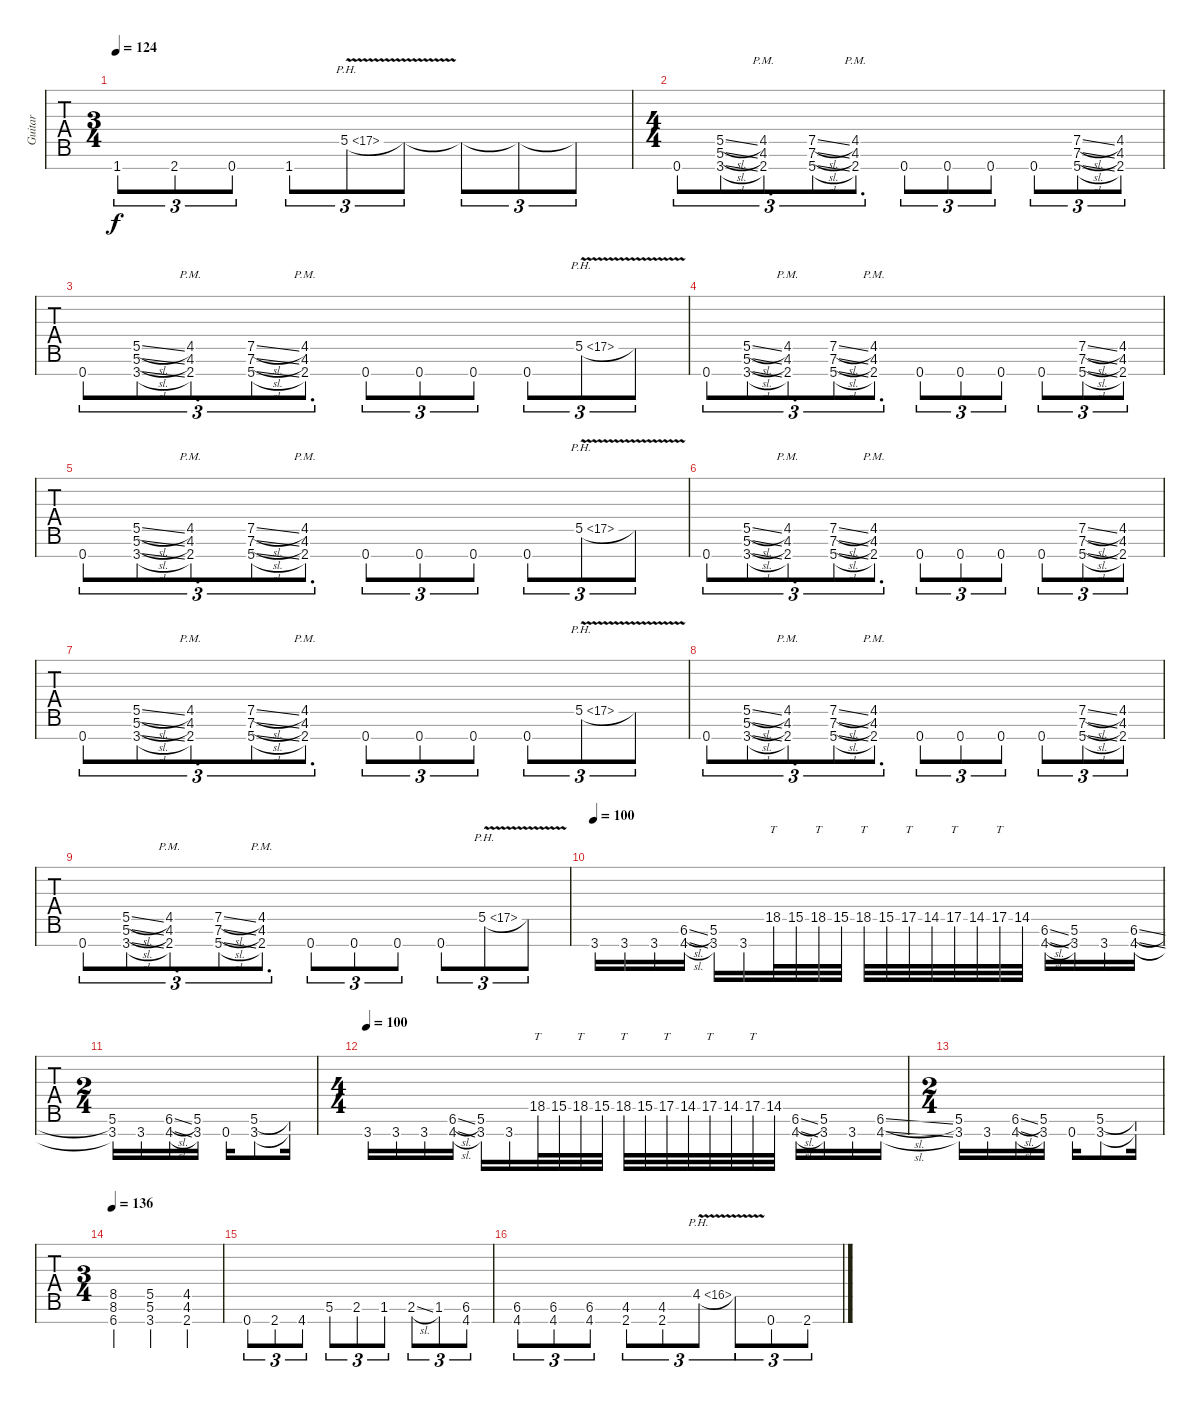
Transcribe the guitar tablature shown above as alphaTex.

\track ("Guitar" "Guitar") {instrument overdrivenguitar}
\staff {tabs}
\tuning (Eb4 Bb3 Gb3 Db3 Ab2 Eb2 Bb1) {hide}
\ts (3 4)
\tempo 124
\clef f4
\ks c
1.7.8{tu (3 2) dy f} 2.7.8{tu (3 2)} 0.7.8{tu (3 2)} 1.7.8{tu (3 2)} 5.5{ph 12 v}.8{tu (3 2)} 5.5{t}.8{tu (3 2)} 5.5{t}.8{tu (3 2)} 5.5{t}.8{tu (3 2)} 5.5{t}.8{tu (3 2)} |
\ts (4 4)
0.7.8{tu (3 2)} (5.5{sl} 5.6{sl} 3.7{sl}).8{tu (3 2)} (4.5{pm} 4.6{pm} 2.7{pm}).8{d tu (3 2)} (7.5{sl} 7.6{sl} 5.7{sl}).8{tu (3 2)} (4.5{pm} 4.6{pm} 2.7{pm}).8{d tu (3 2)} 0.7.8{tu (3 2)} 0.7.8{tu (3 2)} 0.7.8{tu (3 2)} 0.7.8{tu (3 2)} (7.5{sl} 7.6{sl} 5.7{sl}).8{tu (3 2)} (4.5 4.6 2.7).8{tu (3 2)} |
0.7.8{tu (3 2)} (5.5{sl} 5.6{sl} 3.7{sl}).8{tu (3 2)} (4.5{pm} 4.6{pm} 2.7{pm}).8{d tu (3 2)} (7.5{sl} 7.6{sl} 5.7{sl}).8{tu (3 2)} (4.5{pm} 4.6{pm} 2.7{pm}).8{d tu (3 2)} 0.7.8{tu (3 2)} 0.7.8{tu (3 2)} 0.7.8{tu (3 2)} 0.7.8{tu (3 2)} 5.5{ph 12 v}.8{tu (3 2)} 5.5{t}.8{tu (3 2)} |
0.7.8{tu (3 2)} (5.5{sl} 5.6{sl} 3.7{sl}).8{tu (3 2)} (4.5{pm} 4.6{pm} 2.7{pm}).8{d tu (3 2)} (7.5{sl} 7.6{sl} 5.7{sl}).8{tu (3 2)} (4.5{pm} 4.6{pm} 2.7{pm}).8{d tu (3 2)} 0.7.8{tu (3 2)} 0.7.8{tu (3 2)} 0.7.8{tu (3 2)} 0.7.8{tu (3 2)} (7.5{sl} 7.6{sl} 5.7{sl}).8{tu (3 2)} (4.5 4.6 2.7).8{tu (3 2)} |
0.7.8{tu (3 2)} (5.5{sl} 5.6{sl} 3.7{sl}).8{tu (3 2)} (4.5{pm} 4.6{pm} 2.7{pm}).8{d tu (3 2)} (7.5{sl} 7.6{sl} 5.7{sl}).8{tu (3 2)} (4.5{pm} 4.6{pm} 2.7{pm}).8{d tu (3 2)} 0.7.8{tu (3 2)} 0.7.8{tu (3 2)} 0.7.8{tu (3 2)} 0.7.8{tu (3 2)} 5.5{ph 12 v}.8{tu (3 2)} 5.5{t}.8{tu (3 2)} |
0.7.8{tu (3 2)} (5.5{sl} 5.6{sl} 3.7{sl}).8{tu (3 2)} (4.5{pm} 4.6{pm} 2.7{pm}).8{d tu (3 2)} (7.5{sl} 7.6{sl} 5.7{sl}).8{tu (3 2)} (4.5{pm} 4.6{pm} 2.7{pm}).8{d tu (3 2)} 0.7.8{tu (3 2)} 0.7.8{tu (3 2)} 0.7.8{tu (3 2)} 0.7.8{tu (3 2)} (7.5{sl} 7.6{sl} 5.7{sl}).8{tu (3 2)} (4.5 4.6 2.7).8{tu (3 2)} |
0.7.8{tu (3 2)} (5.5{sl} 5.6{sl} 3.7{sl}).8{tu (3 2)} (4.5{pm} 4.6{pm} 2.7{pm}).8{d tu (3 2)} (7.5{sl} 7.6{sl} 5.7{sl}).8{tu (3 2)} (4.5{pm} 4.6{pm} 2.7{pm}).8{d tu (3 2)} 0.7.8{tu (3 2)} 0.7.8{tu (3 2)} 0.7.8{tu (3 2)} 0.7.8{tu (3 2)} 5.5{ph 12 v}.8{tu (3 2)} 5.5{t}.8{tu (3 2)} |
0.7.8{tu (3 2)} (5.5{sl} 5.6{sl} 3.7{sl}).8{tu (3 2)} (4.5{pm} 4.6{pm} 2.7{pm}).8{d tu (3 2)} (7.5{sl} 7.6{sl} 5.7{sl}).8{tu (3 2)} (4.5{pm} 4.6{pm} 2.7{pm}).8{d tu (3 2)} 0.7.8{tu (3 2)} 0.7.8{tu (3 2)} 0.7.8{tu (3 2)} 0.7.8{tu (3 2)} (7.5{sl} 7.6{sl} 5.7{sl}).8{tu (3 2)} (4.5 4.6 2.7).8{tu (3 2)} |
0.7.8{tu (3 2)} (5.5{sl} 5.6{sl} 3.7{sl}).8{tu (3 2)} (4.5{pm} 4.6{pm} 2.7{pm}).8{d tu (3 2)} (7.5{sl} 7.6{sl} 5.7{sl}).8{tu (3 2)} (4.5{pm} 4.6{pm} 2.7{pm}).8{d tu (3 2)} 0.7.8{tu (3 2)} 0.7.8{tu (3 2)} 0.7.8{tu (3 2)} 0.7.8{tu (3 2)} 5.5{ph 12 v}.8{tu (3 2)} 5.5{t}.8{tu (3 2)} |
\tempo 100
3.7.16 3.7.16 3.7.16 (6.6{sl} 4.7{sl}).16 (5.6 3.7).16 3.7.16 18.5.32{tt} 15.5.32 18.5.32{tt} 15.5.32 18.5.32{tt} 15.5.32 17.5.32{tt} 14.5.32 17.5.32{tt} 14.5.32 17.5.32{tt} 14.5.32 (6.6{sl} 4.7{sl}).16 (5.6 3.7).16 3.7.16 (6.6{sl} 4.7{sl}).16 |
\ts (2 4)
(5.6 3.7).16 3.7.16 (6.6{sl} 4.7{sl}).16 (5.6 3.7).16 0.7.16 (5.6 3.7).8 (5.6{t} 3.7{t}).16 |
\ts (4 4)
\tempo 100
3.7.16 3.7.16 3.7.16 (6.6{sl} 4.7{sl}).16 (5.6 3.7).16 3.7.16 18.5.32{tt} 15.5.32 18.5.32{tt} 15.5.32 18.5.32{tt} 15.5.32 17.5.32{tt} 14.5.32 17.5.32{tt} 14.5.32 17.5.32{tt} 14.5.32 (6.6{sl} 4.7{sl}).16 (5.6 3.7).16 3.7.16 (6.6{sl} 4.7{sl}).16 |
\ts (2 4)
(5.6 3.7).16 3.7.16 (6.6{sl} 4.7{sl}).16 (5.6 3.7).16 0.7.16 (5.6 3.7).8 (5.6{t} 3.7{t}).16 |
\ts (3 4)
\tempo 136
(8.5 8.6 6.7).4 (5.5 5.6 3.7).4 (4.5 4.6 2.7).4 |
0.7.8{tu (3 2)} 2.7.8{tu (3 2)} 4.7.8{tu (3 2)} 5.6.8{tu (3 2)} 2.6.8{tu (3 2)} 1.6.8{tu (3 2)} 2.6{sl}.8{tu (3 2)} 1.6.8{tu (3 2)} (6.6 4.7).8{tu (3 2)} |
(6.6 4.7).8{tu (3 2)} (6.6 4.7).8{tu (3 2)} (6.6 4.7).8{tu (3 2)} (4.6 2.7).8{tu (3 2)} (4.6 2.7).8{tu (3 2)} 4.5{ph 12 v}.8{tu (3 2)} 4.5{t}.8{tu (3 2)} 0.7.8{tu (3 2)} 2.7.8{tu (3 2)}
